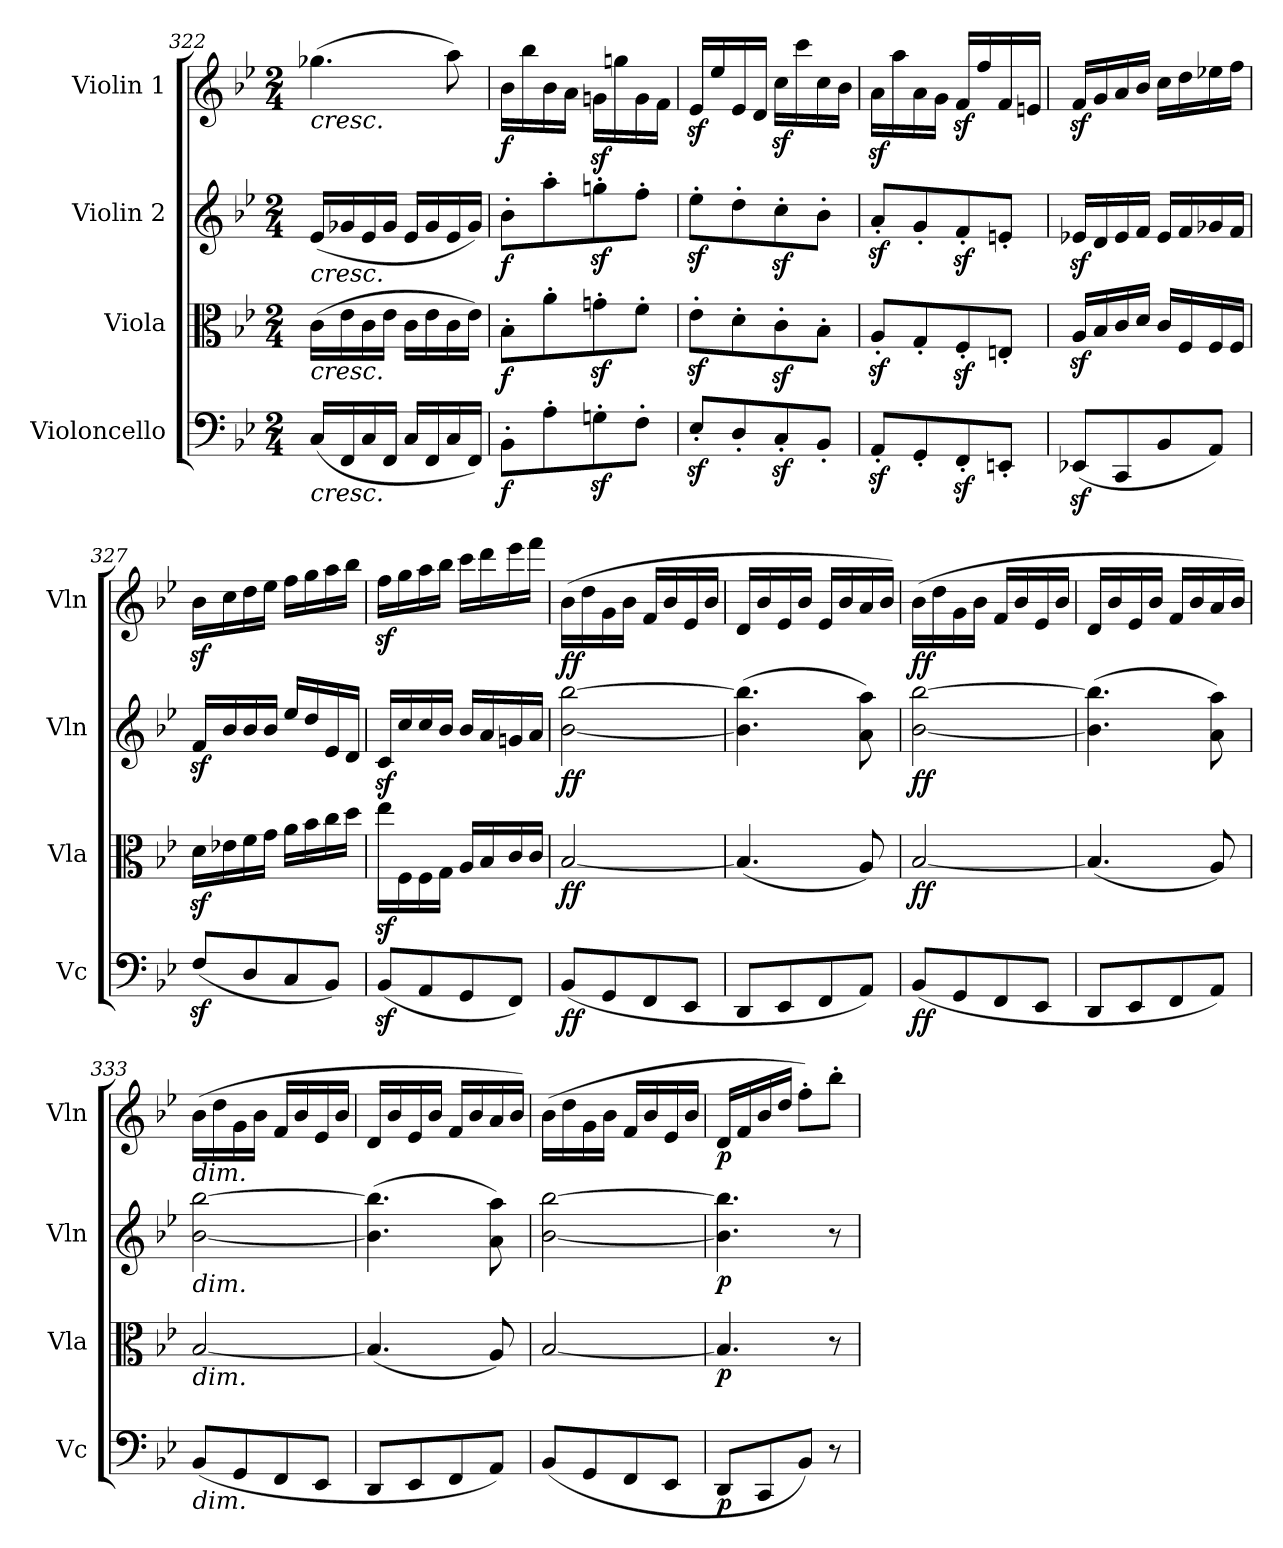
**kern	**dynam	**kern	**dynam	**kern	**dynam	**kern	**dynam
*part4	*part4	*part3	*part3	*part2	*part2	*part1	*part1
*staff4	*staff4	*staff3	*staff3	*staff2	*staff2	*staff1	*staff1
*I"Violoncello	*	*I"Viola	*	*I"Violin 2	*	*I"Violin 1	*
*I'Vc	*	*I'Vla	*	*I'Vln	*	*I'Vln	*
*clefF4	*	*clefC3	*	*clefG2	*	*clefG2	*
*k[b-e-]	*	*k[b-e-]	*	*k[b-e-]	*	*k[b-e-]	*
*M2/4	*	*M2/4	*	*M2/4	*	*M2/4	*
=322	=322	=322	=322	=322	=322	=322	=322
!	!	!	!	!	!	!LO:TX:b:i:t=cresc.	!
!	!	!	!	!LO:TX:b:i:t=cresc.	!	!	!
!	!	!LO:TX:b:i:t=cresc.	!	!	!	!	!
!LO:TX:b:i:t=cresc.	!	!	!	!	!	!	!
(16C/LL	.	(16c\LL	.	(16e-/LL	.	(4.gg-X\	.
16FF/	.	16e-\	.	16g-X/	.	.	.
16C/	.	16c\	.	16e-/	.	.	.
16FF/JJ	.	16e-\JJ	.	16g-/JJ	.	.	.
16C/LL	.	16c\LL	.	16e-/LL	.	.	.
16FF/	.	16e-\	.	16g-/	.	.	.
16C/	.	16c\	.	16e-/	.	8aa\)	.
16FF/JJ)	.	16e-\JJ)	.	16g-/JJ)	.	.	.
=323	=323	=323	=323	=323	=323	=323	=323
!	!LO:DY:b	!	!LO:DY:b	!	!LO:DY:b	!	!LO:DY:b
8BB-'\L	f	8B-'\L	f	8b-'\L	f	16b-\LL	f
.	.	.	.	.	.	16bb-\	.
8A'\	.	8a'\	.	8aa'\	.	16b-\	.
.	.	.	.	.	.	16a\JJ	.
8Gnz<'\	.	8gnz<'\	.	8ggnz<'\	.	16gnz<\LL	.
.	.	.	.	.	.	16ggn\	.
8F'\J	.	8f'\J	.	8ff'\J	.	16g\	.
.	.	.	.	.	.	16f\JJ	.
=324	=324	=324	=324	=324	=324	=324	=324
8E-z<'/L	.	8e-z<'\L	.	8ee-z<'\L	.	16e-z</LL	.
.	.	.	.	.	.	16ee-/	.
8D'/	.	8d'\	.	8dd'\	.	16e-/	.
.	.	.	.	.	.	16d/JJ	.
8Cz<'/	.	8cz<'\	.	8ccz<'\	.	16ccz<\LL	.
.	.	.	.	.	.	16ccc\	.
8BB-'/J	.	8B-'\J	.	8b-'\J	.	16cc\	.
.	.	.	.	.	.	16b-\JJ	.
!!LO:LB:g=z
=325	=325	=325	=325	=325	=325	=325	=325
8AAz<'/L	.	8Az<'/L	.	8az<'/L	.	16az<\LL	.
.	.	.	.	.	.	16aa\	.
8GG'/	.	8G'/	.	8g'/	.	16a\	.
.	.	.	.	.	.	16g\JJ	.
8FFz<'/	.	8Fz<'/	.	8fz<'/	.	16fz</LL	.
.	.	.	.	.	.	16ff/	.
8EEn'/J	.	8En'/J	.	8en'/J	.	16f/	.
.	.	.	.	.	.	16en/JJ	.
!!LO:PB:g=z
=326	=326	=326	=326	=326	=326	=326	=326
(8EE-Xz</L	.	16Az</LL	.	16e-Xz</LL	.	16fz</LL	.
.	.	16B-/	.	16d/	.	16g/	.
8CC/	.	16c/	.	16e-/	.	16a/	.
.	.	16d/JJ	.	16f/JJ	.	16b-/JJ	.
8BB-/	.	16c/LL	.	16e-/LL	.	16cc\LL	.
.	.	16F/	.	16f/	.	16dd\	.
8AA/J)	.	16F/	.	16g-X/	.	16ee-X\	.
.	.	16F/JJ	.	16f/JJ	.	16ff\JJ	.
=327	=327	=327	=327	=327	=327	=327	=327
(8Fz</L	.	16dz<\LL	.	16fz</LL	.	16b-z<\LL	.
.	.	16e-X\	.	16b-/	.	16cc\	.
8D/	.	16f\	.	16b-/	.	16dd\	.
.	.	16g\JJ	.	16b-/JJ	.	16ee-\JJ	.
8C/	.	16a\LL	.	16ee-/LL	.	16ff\LL	.
.	.	16b-\	.	16dd/	.	16gg\	.
8BB-/J)	.	16cc\	.	16e-/	.	16aa\	.
.	.	16dd\JJ	.	16d/JJ	.	16bb-\JJ	.
=328	=328	=328	=328	=328	=328	=328	=328
(8BB-z</L	.	16ee-z<\LL	.	16cz</LL	.	16ffz<\LL	.
.	.	16F\	.	16cc/	.	16gg\	.
8AA/	.	16F\	.	16cc/	.	16aa\	.
.	.	16G\JJ	.	16b-/JJ	.	16bb-\JJ	.
8GG/	.	16A/LL	.	16b-/LL	.	16ccc\LL	.
.	.	16B-/	.	16a/	.	16ddd\	.
8FF/J)	.	16c/	.	16gn/	.	16eee-\	.
.	.	16c/JJ	.	16a/JJ	.	16fff\JJ	.
=329	=329	=329	=329	=329	=329	=329	=329
!	!LO:DY:b	!	!LO:DY:b	!	!LO:DY:b	!	!LO:DY:b
(8BB-/L	ff	[2B-/	ff	[2b-\ [2bb-\	ff	(16b-\LL	ff
.	.	.	.	.	.	16dd\	.
8GG/	.	.	.	.	.	16g\	.
.	.	.	.	.	.	16b-\JJ	.
8FF/	.	.	.	.	.	16f/LL	.
.	.	.	.	.	.	16b-/	.
8EE-/J	.	.	.	.	.	16e-/	.
.	.	.	.	.	.	16b-/JJ	.
=330	=330	=330	=330	=330	=330	=330	=330
8DD/L	.	(4.B-/]	.	(4.b-\] 4.bb-\]	.	16d/LL	.
.	.	.	.	.	.	16b-/	.
8EE-/	.	.	.	.	.	16e-/	.
.	.	.	.	.	.	16b-/JJ	.
8FF/	.	.	.	.	.	16e-/LL	.
.	.	.	.	.	.	16b-/	.
8AA/J)	.	8A/)	.	8a\ 8aa\)	.	16a/	.
.	.	.	.	.	.	16b-/JJ)	.
!!LO:LB:g=z
=331	=331	=331	=331	=331	=331	=331	=331
!	!LO:DY:b	!	!LO:DY:b	!	!LO:DY:b	!	!LO:DY:b
(8BB-/L	ff	[2B-/	ff	[2b-\ [2bb-\	ff	(16b-\LL	ff
.	.	.	.	.	.	16dd\	.
8GG/	.	.	.	.	.	16g\	.
.	.	.	.	.	.	16b-\JJ	.
8FF/	.	.	.	.	.	16f/LL	.
.	.	.	.	.	.	16b-/	.
8EE-/J	.	.	.	.	.	16e-/	.
.	.	.	.	.	.	16b-/JJ	.
!!LO:LB:g=z
=332	=332	=332	=332	=332	=332	=332	=332
8DD/L	.	(4.B-/]	.	(4.b-\] 4.bb-\]	.	16d/LL	.
.	.	.	.	.	.	16b-/	.
8EE-/	.	.	.	.	.	16e-/	.
.	.	.	.	.	.	16b-/JJ	.
8FF/	.	.	.	.	.	16f/LL	.
.	.	.	.	.	.	16b-/	.
8AA/J)	.	8A/)	.	8a\ 8aa\)	.	16a/	.
.	.	.	.	.	.	16b-/JJ)	.
=333	=333	=333	=333	=333	=333	=333	=333
!	!	!	!	!	!	!LO:TX:b:i:t=dim.	!
!	!	!	!	!LO:TX:b:i:t=dim.	!	!	!
!	!	!LO:TX:b:i:t=dim.	!	!	!	!	!
!LO:TX:b:i:t=dim.	!	!	!	!	!	!	!
(8BB-/L	.	[2B-/	.	[2b-\ [2bb-\	.	(16b-\LL	.
.	.	.	.	.	.	16dd\	.
8GG/	.	.	.	.	.	16g\	.
.	.	.	.	.	.	16b-\JJ	.
8FF/	.	.	.	.	.	16f/LL	.
.	.	.	.	.	.	16b-/	.
8EE-/J	.	.	.	.	.	16e-/	.
.	.	.	.	.	.	16b-/JJ	.
=334	=334	=334	=334	=334	=334	=334	=334
8DD/L	.	(4.B-/]	.	(4.b-\] 4.bb-\]	.	16d/LL	.
.	.	.	.	.	.	16b-/	.
8EE-/	.	.	.	.	.	16e-/	.
.	.	.	.	.	.	16b-/JJ	.
8FF/	.	.	.	.	.	16f/LL	.
.	.	.	.	.	.	16b-/	.
8AA/J)	.	8A/)	.	8a\ 8aa\)	.	16a/	.
.	.	.	.	.	.	16b-/JJ)	.
=335	=335	=335	=335	=335	=335	=335	=335
(8BB-/L	.	[2B-/	.	[2b-\ [2bb-\	.	(16b-\LL	.
.	.	.	.	.	.	16dd\	.
8GG/	.	.	.	.	.	16g\	.
.	.	.	.	.	.	16b-\JJ	.
8FF/	.	.	.	.	.	16f/LL	.
.	.	.	.	.	.	16b-/	.
8EE-/J	.	.	.	.	.	16e-/	.
.	.	.	.	.	.	16b-/JJ	.
=336	=336	=336	=336	=336	=336	=336	=336
!	!LO:DY:b	!	!LO:DY:b	!	!LO:DY:b	!	!LO:DY:b
8DD/L	p	4.B-/]	p	4.b-\] 4.bb-\]	p	16d/LL	p
.	.	.	.	.	.	16f/	.
8CC/	.	.	.	.	.	16b-/	.
.	.	.	.	.	.	16dd/JJ	.
8BB-/J)	.	.	.	.	.	8ff'\L)	.
8r	.	8r	.	8r	.	8bb-'\J	.
=	=	=	=	=	=	=	=
*-	*-	*-	*-	*-	*-	*-	*-
